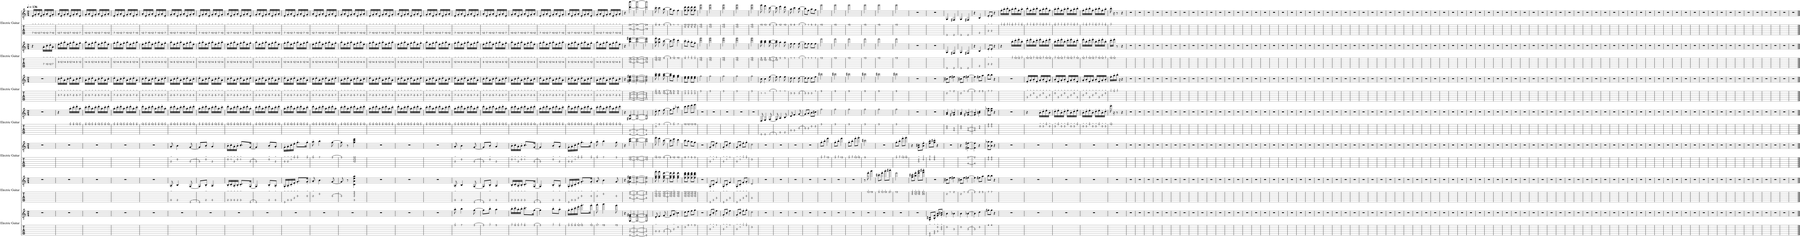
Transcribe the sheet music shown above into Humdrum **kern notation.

**kern	**kern	**kern	**kern	**kern	**kern	**kern	**kern	**kern	**kern	**kern	**kern	**kern	**kern
*part7	*part7	*part6	*part6	*part5	*part5	*part4	*part4	*part3	*part3	*part2	*part2	*part1	*part1
*staff14	*staff13	*staff12	*staff11	*staff10	*staff9	*staff8	*staff7	*staff6	*staff5	*staff4	*staff3	*staff2	*staff1
*I"Electric Guitar	*	*I"Electric Guitar	*	*I"Electric Guitar	*	*I"Electric Guitar	*	*I"Electric Guitar	*	*I"Electric Guitar	*	*I"Electric Guitar	*
*I'El. Guit.	*	*I'El. Guit.	*	*I'El. Guit.	*	*I'El. Guit.	*	*I'El. Guit.	*	*I'El. Guit.	*	*I'El. Guit.	*
*stria6	*	*stria6	*	*stria6	*	*stria6	*	*stria6	*	*stria6	*	*stria6	*
*	*clefGv2	*	*clefGv2	*	*clefGv2	*	*clefGv2	*	*clefGv2	*	*clefGv2	*	*clefGv2
*k[]	*k[]	*k[]	*k[]	*k[]	*k[]	*k[]	*k[]	*k[]	*k[]	*k[]	*k[]	*k[]	*k[]
*M2/4	*M2/4	*M2/4	*M2/4	*M2/4	*M2/4	*M2/4	*M2/4	*M2/4	*M2/4	*M2/4	*M2/4	*M2/4	*M2/4
*MM136	*MM136	*MM136	*MM136	*MM136	*MM136	*MM136	*MM136	*MM136	*MM136	*MM136	*MM136	*MM136	*MM136
=1	=1	=1	=1	=1	=1	=1	=1	=1	=1	=1	=1	=1	=1
2r	2r	2r	2r	2r	2r	2r	2r	2r	2r	4r	4r	16E'LL	16E'/LL
.	.	.	.	.	.	.	.	.	.	.	.	16G'J	16G'/
.	.	.	.	.	.	.	.	.	.	.	.	16A'L	16A'/
.	.	.	.	.	.	.	.	.	.	.	.	16E'JJ	16E'/JJ
.	.	.	.	.	.	.	.	.	.	16A'LL	16A'\LL	16G'LL	16G'/LL
.	.	.	.	.	.	.	.	.	.	16c'J	16c'\	16A'J	16A'/
.	.	.	.	.	.	.	.	.	.	16d'L	16d'\	16E'L	16E'/
.	.	.	.	.	.	.	.	.	.	16A'JJ	16A'\JJ	16G'JJ	16G'/JJ
=2	=2	=2	=2	=2	=2	=2	=2	=2	=2	=2	=2	=2	=2
2r	2r	2r	2r	2r	2r	4r	4r	16c'LL	16c'\LL	16e'LL	16e'\LL	16A'LL	16A'/LL
.	.	.	.	.	.	.	.	16d'J	16d'\	16g'J	16g'\	16E'J	16E'/
.	.	.	.	.	.	.	.	16A'L	16A'\	16a'L	16a'\	16G'L	16G'/
.	.	.	.	.	.	.	.	16c'JJ	16c'\JJ	16e'JJ	16e'\JJ	16A'JJ	16A'/JJ
.	.	.	.	.	.	16a'LL	16a'\LL	16d'LL	16d'\LL	16g'LL	16g'\LL	16E'LL	16E'/LL
.	.	.	.	.	.	16cc'J	16cc'\	16A'J	16A'\	16a'J	16a'\	16G'J	16G'/
.	.	.	.	.	.	16dd'L	16dd'\	16c'L	16c'\	16e'L	16e'\	16A'L	16A'/
.	.	.	.	.	.	16a'JJ	16a'\JJ	16d'JJ	16d'\JJ	16g'JJ	16g'\JJ	16E'JJ	16E'/JJ
=3	=3	=3	=3	=3	=3	=3	=3	=3	=3	=3	=3	=3	=3
2r	2r	2r	2r	2r	2r	16cc'LL	16cc'\LL	16A'LL	16A'\LL	16a'LL	16a'\LL	16G'LL	16G'/LL
.	.	.	.	.	.	16dd'J	16dd'\	16c'J	16c'\	16e'J	16e'\	16A'J	16A'/
.	.	.	.	.	.	16a'L	16a'\	16d'L	16d'\	16g'L	16g'\	16E'L	16E'/
.	.	.	.	.	.	16cc'JJ	16cc'\JJ	16A'JJ	16A'\JJ	16a'JJ	16a'\JJ	16G'JJ	16G'/JJ
.	.	.	.	.	.	16dd'LL	16dd'\LL	16c'LL	16c'\LL	16e'LL	16e'\LL	16A'LL	16A'/LL
.	.	.	.	.	.	16a'J	16a'\	16d'J	16d'\	16g'J	16g'\	16E'J	16E'/
.	.	.	.	.	.	16cc'L	16cc'\	16A'L	16A'\	16a'L	16a'\	16G'L	16G'/
.	.	.	.	.	.	16dd'JJ	16dd'\JJ	16c'JJ	16c'\JJ	16e'JJ	16e'\JJ	16A'JJ	16A'/JJ
=4	=4	=4	=4	=4	=4	=4	=4	=4	=4	=4	=4	=4	=4
2r	2r	2r	2r	2r	2r	16a'LL	16a'\LL	16d'LL	16d'\LL	16g'LL	16g'\LL	16E'LL	16E'/LL
.	.	.	.	.	.	16cc'J	16cc'\	16A'J	16A'\	16a'J	16a'\	16G'J	16G'/
.	.	.	.	.	.	16dd'L	16dd'\	16c'L	16c'\	16e'L	16e'\	16A'L	16A'/
.	.	.	.	.	.	16a'JJ	16a'\JJ	16d'JJ	16d'\JJ	16g'JJ	16g'\JJ	16E'JJ	16E'/JJ
.	.	.	.	.	.	16cc'LL	16cc'\LL	16A'LL	16A'\LL	16a'LL	16a'\LL	16G'LL	16G'/LL
.	.	.	.	.	.	16dd'J	16dd'\	16c'J	16c'\	16e'J	16e'\	16A'J	16A'/
.	.	.	.	.	.	16a'L	16a'\	16d'L	16d'\	16g'L	16g'\	16E'L	16E'/
.	.	.	.	.	.	16cc'JJ	16cc'\JJ	16A'JJ	16A'\JJ	16a'JJ	16a'\JJ	16G'JJ	16G'/JJ
=5	=5	=5	=5	=5	=5	=5	=5	=5	=5	=5	=5	=5	=5
2r	2r	2r	2r	2r	2r	16dd'LL	16dd'\LL	16c'LL	16c'\LL	16e'LL	16e'\LL	16A'LL	16A'/LL
.	.	.	.	.	.	16a'J	16a'\	16d'J	16d'\	16g'J	16g'\	16E'J	16E'/
.	.	.	.	.	.	16cc'L	16cc'\	16A'L	16A'\	16a'L	16a'\	16G'L	16G'/
.	.	.	.	.	.	16dd'JJ	16dd'\JJ	16c'JJ	16c'\JJ	16e'JJ	16e'\JJ	16A'JJ	16A'/JJ
.	.	.	.	.	.	16a'LL	16a'\LL	16d'LL	16d'\LL	16g'LL	16g'\LL	16E'LL	16E'/LL
.	.	.	.	.	.	16cc'J	16cc'\	16A'J	16A'\	16a'J	16a'\	16G'J	16G'/
.	.	.	.	.	.	16dd'L	16dd'\	16c'L	16c'\	16e'L	16e'\	16A'L	16A'/
.	.	.	.	.	.	16a'JJ	16a'\JJ	16d'JJ	16d'\JJ	16g'JJ	16g'\JJ	16E'JJ	16E'/JJ
=6	=6	=6	=6	=6	=6	=6	=6	=6	=6	=6	=6	=6	=6
2r	2r	8AA'	8AA'/	8A'	8A'/	16cc'LL	16cc'\LL	16A'LL	16A'\LL	16a'LL	16a'\LL	16G'LL	16G'/LL
.	.	.	.	.	.	16dd'J	16dd'\	16c'J	16c'\	16e'J	16e'\	16A'J	16A'/
.	.	4BB	4BB/	4B	4B\	16a'L	16a'\	16d'L	16d'\	16g'L	16g'\	16E'L	16E'/
.	.	.	.	.	.	16cc'JJ	16cc'\JJ	16A'JJ	16A'\JJ	16a'JJ	16a'\JJ	16G'JJ	16G'/JJ
.	.	.	.	.	.	16dd'LL	16dd'\LL	16c'LL	16c'\LL	16e'LL	16e'\LL	16A'LL	16A'/LL
.	.	.	.	.	.	16a'J	16a'\	16d'J	16d'\	16g'J	16g'\	16E'J	16E'/
.	.	[8GG	[8GG/	[8G	[8G/	16cc'L	16cc'\	16A'L	16A'\	16a'L	16a'\	16G'L	16G'/
.	.	.	.	.	.	16dd'JJ	16dd'\JJ	16c'JJ	16c'\JJ	16e'JJ	16e'\JJ	16A'JJ	16A'/JJ
=7	=7	=7	=7	=7	=7	=7	=7	=7	=7	=7	=7	=7	=7
2r	2r	8GGL]	8GG/L]	8GL]	8G/L]	16a'LL	16a'\LL	16d'LL	16d'\LL	16g'LL	16g'\LL	16E'LL	16E'/LL
.	.	.	.	.	.	16cc'J	16cc'\	16A'J	16A'\	16a'J	16a'\	16G'J	16G'/
.	.	8BB'J	8BB'/J	8B'J	8B'/J	16dd'L	16dd'\	16c'L	16c'\	16e'L	16e'\	16A'L	16A'/
.	.	.	.	.	.	16a'JJ	16a'\JJ	16d'JJ	16d'\JJ	16g'JJ	16g'\JJ	16E'JJ	16E'/JJ
.	.	4AA	4AA/	4A	4A/	16cc'LL	16cc'\LL	16A'LL	16A'\LL	16a'LL	16a'\LL	16G'LL	16G'/LL
.	.	.	.	.	.	16dd'J	16dd'\	16c'J	16c'\	16e'J	16e'\	16A'J	16A'/
.	.	.	.	.	.	16a'L	16a'\	16d'L	16d'\	16g'L	16g'\	16E'L	16E'/
.	.	.	.	.	.	16cc'JJ	16cc'\JJ	16A'JJ	16A'\JJ	16a'JJ	16a'\JJ	16G'JJ	16G'/JJ
=8	=8	=8	=8	=8	=8	=8	=8	=8	=8	=8	=8	=8	=8
2r	2r	16BB'LL	16BB'/LL	16B'LL	16B'\LL	16dd'LL	16dd'\LL	16c'LL	16c'\LL	16e'LL	16e'\LL	16A'LL	16A'/LL
.	.	16C'J	16C'/	16c'J	16c'\	16a'J	16a'\	16d'J	16d'\	16g'J	16g'\	16E'J	16E'/
.	.	16AA'L	16AA'/	16A'L	16A'\	16cc'L	16cc'\	16A'L	16A'\	16a'L	16a'\	16G'L	16G'/
.	.	16BB'JJ	16BB'/JJ	16B'JJ	16B'\JJ	16dd'JJ	16dd'\JJ	16c'JJ	16c'\JJ	16e'JJ	16e'\JJ	16A'JJ	16A'/JJ
.	.	8.C'L	8.C'/L	8.c'L	8.c'/L	16a'LL	16a'\LL	16d'LL	16d'\LL	16g'LL	16g'\LL	16E'LL	16E'/LL
.	.	.	.	.	.	16cc'J	16cc'\	16A'J	16A'\	16a'J	16a'\	16G'J	16G'/
.	.	.	.	.	.	16dd'L	16dd'\	16c'L	16c'\	16e'L	16e'\	16A'L	16A'/
.	.	[16GGJk	[16GG/Jk	[16GJk	[16G/Jk	16a'JJ	16a'\JJ	16d'JJ	16d'\JJ	16g'JJ	16g'\JJ	16E'JJ	16E'/JJ
=9	=9	=9	=9	=9	=9	=9	=9	=9	=9	=9	=9	=9	=9
2r	2r	4GG]	4GG/]	4G]	4G/]	16cc'LL	16cc'\LL	16A'LL	16A'\LL	16a'LL	16a'\LL	16G'LL	16G'/LL
.	.	.	.	.	.	16dd'J	16dd'\	16c'J	16c'\	16e'J	16e'\	16A'J	16A'/
.	.	.	.	.	.	16a'L	16a'\	16d'L	16d'\	16g'L	16g'\	16E'L	16E'/
.	.	.	.	.	.	16cc'JJ	16cc'\JJ	16A'JJ	16A'\JJ	16a'JJ	16a'\JJ	16G'JJ	16G'/JJ
.	.	8BB'L	8BB'/L	8B'L	8B'/L	16dd'LL	16dd'\LL	16c'LL	16c'\LL	16e'LL	16e'\LL	16A'LL	16A'/LL
.	.	.	.	.	.	16a'J	16a'\	16d'J	16d'\	16g'J	16g'\	16E'J	16E'/
.	.	8AA'J	8AA'/J	8A'J	8A'/J	16cc'L	16cc'\	16A'L	16A'\	16a'L	16a'\	16G'L	16G'/
.	.	.	.	.	.	16dd'JJ	16dd'\JJ	16c'JJ	16c'\JJ	16e'JJ	16e'\JJ	16A'JJ	16A'/JJ
=10	=10	=10	=10	=10	=10	=10	=10	=10	=10	=10	=10	=10	=10
2r	2r	16GG'LL	16GG'/LL	16G'LL	16G'\LL	16a'LL	16a'\LL	16d'LL	16d'\LL	16g'LL	16g'\LL	16E'LL	16E'/LL
.	.	16AA'J	16AA'/	16A'J	16A'\	16cc'J	16cc'\	16A'J	16A'\	16a'J	16a'\	16G'J	16G'/
.	.	16C'L	16C'/	16c'L	16c'\	16dd'L	16dd'\	16c'L	16c'\	16e'L	16e'\	16A'L	16A'/
.	.	16E'JJ	16E'/JJ	16e'JJ	16e'\JJ	16a'JJ	16a'\JJ	16d'JJ	16d'\JJ	16g'JJ	16g'\JJ	16E'JJ	16E'/JJ
.	.	8.G'L	8.G'/L	8.g'L	8.g'\L	16cc'LL	16cc'\LL	16A'LL	16A'\LL	16a'LL	16a'\LL	16G'LL	16G'/LL
.	.	.	.	.	.	16dd'J	16dd'\	16c'J	16c'\	16e'J	16e'\	16A'J	16A'/
.	.	.	.	.	.	16a'L	16a'\	16d'L	16d'\	16g'L	16g'\	16E'L	16E'/
.	.	16G'Jk	16G'/Jk	16g'Jk	16g'\Jk	16cc'JJ	16cc'\JJ	16A'JJ	16A'\JJ	16a'JJ	16a'\JJ	16G'JJ	16G'/JJ
=11	=11	=11	=11	=11	=11	=11	=11	=11	=11	=11	=11	=11	=11
2r	2r	8A'	8A'/	8a'	8a'\	16dd'LL	16dd'\LL	16c'LL	16c'\LL	16e'LL	16e'\LL	16A'LL	16A'/LL
.	.	.	.	.	.	16a'J	16a'\	16d'J	16d'\	16g'J	16g'\	16E'J	16E'/
.	.	4B	4B\	4b	4b\	16cc'L	16cc'\	16A'L	16A'\	16a'L	16a'\	16G'L	16G'/
.	.	.	.	.	.	16dd'JJ	16dd'\JJ	16c'JJ	16c'\JJ	16e'JJ	16e'\JJ	16A'JJ	16A'/JJ
.	.	.	.	.	.	16a'LL	16a'\LL	16d'LL	16d'\LL	16g'LL	16g'\LL	16E'LL	16E'/LL
.	.	.	.	.	.	16cc'J	16cc'\	16A'J	16A'\	16a'J	16a'\	16G'J	16G'/
.	.	[8G	[8G/	[8g	[8g\	16dd'L	16dd'\	16c'L	16c'\	16e'L	16e'\	16A'L	16A'/
.	.	.	.	.	.	16a'JJ	16a'\JJ	16d'JJ	16d'\JJ	16g'JJ	16g'\JJ	16E'JJ	16E'/JJ
=12	=12	=12	=12	=12	=12	=12	=12	=12	=12	=12	=12	=12	=12
2r	2r	8G]	8G/]	8g]	8g\]	16cc'LL	16cc'\LL	16A'LL	16A'\LL	16a'LL	16a'\LL	16G'LL	16G'/LL
.	.	.	.	.	.	16dd'J	16dd'\	16c'J	16c'\	16e'J	16e'\	16A'J	16A'/
.	.	8r	8r	8r	8r	16a'L	16a'\	16d'L	16d'\	16g'L	16g'\	16E'L	16E'/
.	.	.	.	.	.	16cc'JJ	16cc'\JJ	16A'JJ	16A'\JJ	16a'JJ	16a'\JJ	16G'JJ	16G'/JJ
.	.	4C 4A 4e 4a	4C\ 4A\ 4e\ 4a\	4g 4cc 4ee	4g\ 4cc\ 4ee\	16dd'LL	16dd'\LL	16c'LL	16c'\LL	16e'LL	16e'\LL	16A'LL	16A'/LL
.	.	.	.	.	.	16a'J	16a'\	16d'J	16d'\	16g'J	16g'\	16E'J	16E'/
.	.	.	.	.	.	16cc'L	16cc'\	16A'L	16A'\	16a'L	16a'\	16G'L	16G'/
.	.	.	.	.	.	16dd'JJ	16dd'\JJ	16c'JJ	16c'\JJ	16e'JJ	16e'\JJ	16A'JJ	16A'/JJ
=13	=13	=13	=13	=13	=13	=13	=13	=13	=13	=13	=13	=13	=13
2r	2r	2r	2r	2r	2r	16a'LL	16a'\LL	16d'LL	16d'\LL	16g'LL	16g'\LL	16E'LL	16E'/LL
.	.	.	.	.	.	16cc'J	16cc'\	16A'J	16A'\	16a'J	16a'\	16G'J	16G'/
.	.	.	.	.	.	16dd'L	16dd'\	16c'L	16c'\	16e'L	16e'\	16A'L	16A'/
.	.	.	.	.	.	16a'JJ	16a'\JJ	16d'JJ	16d'\JJ	16g'JJ	16g'\JJ	16E'JJ	16E'/JJ
.	.	.	.	.	.	16cc'LL	16cc'\LL	16A'LL	16A'\LL	16a'LL	16a'\LL	16G'LL	16G'/LL
.	.	.	.	.	.	16dd'J	16dd'\	16c'J	16c'\	16e'J	16e'\	16A'J	16A'/
.	.	.	.	.	.	16a'L	16a'\	16d'L	16d'\	16g'L	16g'\	16E'L	16E'/
.	.	.	.	.	.	16cc'JJ	16cc'\JJ	16A'JJ	16A'\JJ	16a'JJ	16a'\JJ	16G'JJ	16G'/JJ
=14	=14	=14	=14	=14	=14	=14	=14	=14	=14	=14	=14	=14	=14
2r	2r	2r	2r	2r	2r	16dd'LL	16dd'\LL	16c'LL	16c'\LL	16e'LL	16e'\LL	16A'LL	16A'/LL
.	.	.	.	.	.	16a'J	16a'\	16d'J	16d'\	16g'J	16g'\	16E'J	16E'/
.	.	.	.	.	.	16cc'L	16cc'\	16A'L	16A'\	16a'L	16a'\	16G'L	16G'/
.	.	.	.	.	.	16dd'JJ	16dd'\JJ	16c'JJ	16c'\JJ	16e'JJ	16e'\JJ	16A'JJ	16A'/JJ
.	.	.	.	.	.	16a'LL	16a'\LL	16d'LL	16d'\LL	16g'LL	16g'\LL	16E'LL	16E'/LL
.	.	.	.	.	.	16cc'J	16cc'\	16A'J	16A'\	16a'J	16a'\	16G'J	16G'/
.	.	.	.	.	.	16dd'L	16dd'\	16c'L	16c'\	16e'L	16e'\	16A'L	16A'/
.	.	.	.	.	.	16a'JJ	16a'\JJ	16d'JJ	16d'\JJ	16g'JJ	16g'\JJ	16E'JJ	16E'/JJ
=15	=15	=15	=15	=15	=15	=15	=15	=15	=15	=15	=15	=15	=15
2r	2r	2r	2r	2r	2r	16cc'LL	16cc'\LL	16A'LL	16A'\LL	16a'LL	16a'\LL	16G'LL	16G'/LL
.	.	.	.	.	.	16dd'J	16dd'\	16c'J	16c'\	16e'J	16e'\	16A'J	16A'/
.	.	.	.	.	.	16a'L	16a'\	16d'L	16d'\	16g'L	16g'\	16E'L	16E'/
.	.	.	.	.	.	16cc'JJ	16cc'\JJ	16A'JJ	16A'\JJ	16a'JJ	16a'\JJ	16G'JJ	16G'/JJ
.	.	.	.	.	.	16dd'LL	16dd'\LL	16c'LL	16c'\LL	16e'LL	16e'\LL	16A'LL	16A'/LL
.	.	.	.	.	.	16a'J	16a'\	16d'J	16d'\	16g'J	16g'\	16E'J	16E'/
.	.	.	.	.	.	16cc'L	16cc'\	16A'L	16A'\	16a'L	16a'\	16G'L	16G'/
.	.	.	.	.	.	16dd'JJ	16dd'\JJ	16c'JJ	16c'\JJ	16e'JJ	16e'\JJ	16A'JJ	16A'/JJ
=16	=16	=16	=16	=16	=16	=16	=16	=16	=16	=16	=16	=16	=16
8a'	8a'\	8AA'	8AA'/	8A'	8A'/	16a'LL	16a'\LL	16d'LL	16d'\LL	16g'LL	16g'\LL	16E'LL	16E'/LL
.	.	.	.	.	.	16cc'J	16cc'\	16A'J	16A'\	16a'J	16a'\	16G'J	16G'/
4b	4b\	4BB	4BB/	4B	4B\	16dd'L	16dd'\	16c'L	16c'\	16e'L	16e'\	16A'L	16A'/
.	.	.	.	.	.	16a'JJ	16a'\JJ	16d'JJ	16d'\JJ	16g'JJ	16g'\JJ	16E'JJ	16E'/JJ
.	.	.	.	.	.	16cc'LL	16cc'\LL	16A'LL	16A'\LL	16a'LL	16a'\LL	16G'LL	16G'/LL
.	.	.	.	.	.	16dd'J	16dd'\	16c'J	16c'\	16e'J	16e'\	16A'J	16A'/
[8g	[8g\	[8GG	[8GG/	[8G	[8G/	16a'L	16a'\	16d'L	16d'\	16g'L	16g'\	16E'L	16E'/
.	.	.	.	.	.	16cc'JJ	16cc'\JJ	16A'JJ	16A'\JJ	16a'JJ	16a'\JJ	16G'JJ	16G'/JJ
=17	=17	=17	=17	=17	=17	=17	=17	=17	=17	=17	=17	=17	=17
8gL]	8g\L]	8GGL]	8GG/L]	8GL]	8G/L]	16dd'LL	16dd'\LL	16c'LL	16c'\LL	16e'LL	16e'\LL	16A'LL	16A'/LL
.	.	.	.	.	.	16a'J	16a'\	16d'J	16d'\	16g'J	16g'\	16E'J	16E'/
8b'J	8b'\J	8BB'J	8BB'/J	8B'J	8B'/J	16cc'L	16cc'\	16A'L	16A'\	16a'L	16a'\	16G'L	16G'/
.	.	.	.	.	.	16dd'JJ	16dd'\JJ	16c'JJ	16c'\JJ	16e'JJ	16e'\JJ	16A'JJ	16A'/JJ
4a	4a\	4AA	4AA/	4A	4A/	16a'LL	16a'\LL	16d'LL	16d'\LL	16g'LL	16g'\LL	16E'LL	16E'/LL
.	.	.	.	.	.	16cc'J	16cc'\	16A'J	16A'\	16a'J	16a'\	16G'J	16G'/
.	.	.	.	.	.	16dd'L	16dd'\	16c'L	16c'\	16e'L	16e'\	16A'L	16A'/
.	.	.	.	.	.	16a'JJ	16a'\JJ	16d'JJ	16d'\JJ	16g'JJ	16g'\JJ	16E'JJ	16E'/JJ
=18	=18	=18	=18	=18	=18	=18	=18	=18	=18	=18	=18	=18	=18
16b'LL	16b'\LL	16BB'LL	16BB'/LL	16B'LL	16B'\LL	16cc'LL	16cc'\LL	16A'LL	16A'\LL	16a'LL	16a'\LL	16G'LL	16G'/LL
16cc'J	16cc'\	16C'J	16C'/	16c'J	16c'\	16dd'J	16dd'\	16c'J	16c'\	16e'J	16e'\	16A'J	16A'/
16a'L	16a'\	16AA'L	16AA'/	16A'L	16A'\	16a'L	16a'\	16d'L	16d'\	16g'L	16g'\	16E'L	16E'/
16b'JJ	16b'\JJ	16BB'JJ	16BB'/JJ	16B'JJ	16B'\JJ	16cc'JJ	16cc'\JJ	16A'JJ	16A'\JJ	16a'JJ	16a'\JJ	16G'JJ	16G'/JJ
8.cc'L	8.cc'\L	8.C'L	8.C'/L	8.c'L	8.c'/L	16dd'LL	16dd'\LL	16c'LL	16c'\LL	16e'LL	16e'\LL	16A'LL	16A'/LL
.	.	.	.	.	.	16a'J	16a'\	16d'J	16d'\	16g'J	16g'\	16E'J	16E'/
.	.	.	.	.	.	16cc'L	16cc'\	16A'L	16A'\	16a'L	16a'\	16G'L	16G'/
[16gJk	[16g\Jk	[16GGJk	[16GG/Jk	[16GJk	[16G/Jk	16dd'JJ	16dd'\JJ	16c'JJ	16c'\JJ	16e'JJ	16e'\JJ	16A'JJ	16A'/JJ
=19	=19	=19	=19	=19	=19	=19	=19	=19	=19	=19	=19	=19	=19
4g]	4g\]	4GG]	4GG/]	4G]	4G/]	16a'LL	16a'\LL	16d'LL	16d'\LL	16g'LL	16g'\LL	16E'LL	16E'/LL
.	.	.	.	.	.	16cc'J	16cc'\	16A'J	16A'\	16a'J	16a'\	16G'J	16G'/
.	.	.	.	.	.	16dd'L	16dd'\	16c'L	16c'\	16e'L	16e'\	16A'L	16A'/
.	.	.	.	.	.	16a'JJ	16a'\JJ	16d'JJ	16d'\JJ	16g'JJ	16g'\JJ	16E'JJ	16E'/JJ
8b'L	8b'\L	8BB'L	8BB'/L	8B'L	8B'/L	16cc'LL	16cc'\LL	16A'LL	16A'\LL	16a'LL	16a'\LL	16G'LL	16G'/LL
.	.	.	.	.	.	16dd'J	16dd'\	16c'J	16c'\	16e'J	16e'\	16A'J	16A'/
8a'J	8a'\J	8AA'J	8AA'/J	8A'J	8A'/J	16a'L	16a'\	16d'L	16d'\	16g'L	16g'\	16E'L	16E'/
.	.	.	.	.	.	16cc'JJ	16cc'\JJ	16A'JJ	16A'\JJ	16a'JJ	16a'\JJ	16G'JJ	16G'/JJ
=20	=20	=20	=20	=20	=20	=20	=20	=20	=20	=20	=20	=20	=20
16g'LL	16g'\LL	16GG'LL	16GG'/LL	16G'LL	16G'\LL	16dd'LL	16dd'\LL	16c'LL	16c'\LL	16e'LL	16e'\LL	16A'LL	16A'/LL
16a'J	16a'\	16AA'J	16AA'/	16A'J	16A'\	16a'J	16a'\	16d'J	16d'\	16g'J	16g'\	16E'J	16E'/
16cc'L	16cc'\	16C'L	16C'/	16c'L	16c'\	16cc'L	16cc'\	16A'L	16A'\	16a'L	16a'\	16G'L	16G'/
16ee'JJ	16ee'\JJ	16E'JJ	16E'/JJ	16e'JJ	16e'\JJ	16dd'JJ	16dd'\JJ	16c'JJ	16c'\JJ	16e'JJ	16e'\JJ	16A'JJ	16A'/JJ
8.gg'L	8.gg'\L	8.G'L	8.G'/L	8.g'L	8.g'\L	16a'LL	16a'\LL	16d'LL	16d'\LL	16g'LL	16g'\LL	16E'LL	16E'/LL
.	.	.	.	.	.	16cc'J	16cc'\	16A'J	16A'\	16a'J	16a'\	16G'J	16G'/
.	.	.	.	.	.	16dd'L	16dd'\	16c'L	16c'\	16e'L	16e'\	16A'L	16A'/
16gg'Jk	16gg'\Jk	16G'Jk	16G'/Jk	16g'Jk	16g'\Jk	16a'JJ	16a'\JJ	16d'JJ	16d'\JJ	16g'JJ	16g'\JJ	16E'JJ	16E'/JJ
=21	=21	=21	=21	=21	=21	=21	=21	=21	=21	=21	=21	=21	=21
8aa'	8aa'\	8A'	8A'/	8a'	8a'\	16cc'LL	16cc'\LL	16A'LL	16A'\LL	16a'LL	16a'\LL	16G'LL	16G'/LL
.	.	.	.	.	.	16dd'J	16dd'\	16c'J	16c'\	16e'J	16e'\	16A'J	16A'/
4bb	4bb\	4B	4B\	4b	4b\	16a'L	16a'\	16d'L	16d'\	16g'L	16g'\	16E'L	16E'/
.	.	.	.	.	.	16cc'JJ	16cc'\JJ	16A'JJ	16A'\JJ	16a'JJ	16a'\JJ	16G'JJ	16G'/JJ
.	.	.	.	.	.	16dd'LL	16dd'\LL	16c'LL	16c'\LL	16e'LL	16e'\LL	16A'LL	16A'/LL
.	.	.	.	.	.	16a'J	16a'\	16d'J	16d'\	16g'J	16g'\	16E'J	16E'/
8gg	8gg\	8G	8G/	8g	8g\	16cc'L	16cc'\	16A'L	16A'\	16a'L	16a'\	16G'L	16G'/
.	.	.	.	.	.	16dd'JJ	16dd'\JJ	16c'JJ	16c'\JJ	16e'JJ	16e'\JJ	16A'JJ	16A'/JJ
=22	=22	=22	=22	=22	=22	=22	=22	=22	=22	=22	=22	=22	=22
4r	4r	4r	4r	4r	4r	4r	4r	4r	4r	4r	4r	4r	4r
[4EE [4E [4G#	[4EE/ [4E/ [4G#X/	[4G# [4e [4g#	[4G#X\ [4e\ [4g#X\	[4b [4ee	[4b\ [4ee\	[4GG# [4E	[4GG#X/ [4E/	[4G# [4B [4e [4g#	[4G#X\ [4B\ [4e\ [4g#X\	[4b [4ee [4gg#	[4b\ [4ee\ [4gg#X\	[4dd [4eee	[4dd\ [4eee\
=23	=23	=23	=23	=23	=23	=23	=23	=23	=23	=23	=23	=23	=23
2EE_ 2E_ 2G#X_	2EE/_ 2E/_ 2G#/_	2G#X_ 2e_ 2g#X_	2G#\_ 2e\_ 2g#\_	2b_ 2ee_	2b\_ 2ee\_	2GG#X_ 2E_	2GG#/_ 2E/_	2G#X_ 2B_ 2e_ 2g#X_	2G#\_ 2B\_ 2e\_ 2g#\_	2b_ 2ee_ 2gg#X_	2b\_ 2ee\_ 2gg#\_	2dd_ 2eee_	2dd\_ 2eee\_
=24	=24	=24	=24	=24	=24	=24	=24	=24	=24	=24	=24	=24	=24
2EE] 2E] 2G#X]	2EE/] 2E/] 2G#/]	2G#X] 2e] 2g#X]	2G#\] 2e\] 2g#\]	2b] 2ee]	2b\] 2ee\]	2GG#X] 2E]	2GG#/] 2E/]	2G#X] 2B] 2e] 2g#X]	2G#\] 2B\] 2e\] 2g#\]	2b] 2ee] 2gg#X]	2b\] 2ee\] 2gg#\]	2dd] 2eee]	2dd\] 2eee\]
=25	=25	=25	=25	=25	=25	=25	=25	=25	=25	=25	=25	=25	=25
8D'	8D'/	8f' 8a' 8aa'	8f\' 8a\' 8aa\'	8gg'	8gg'\	8d'	8d'\	8a' 8cc'	8a\' 8cc\'	8a' 8gg'	8a\' 8gg\'	8cc'	8cc'\
4E	4E/	4f 4a 4aa	4f\ 4a\ 4aa\	4ff	4ff\	4e	4e\	4a 4cc	4a\ 4cc\	4a 4ff	4a\ 4ff\	4cc	4cc\
[8F	[8F/	[8f [8a [8ff	[8f\ [8a\ [8ff\	[8cc	[8cc\	[8f	[8f\	[8a [8cc	[8a\ [8cc\	[8cc	[8cc\	[8a	[8a\
=26	=26	=26	=26	=26	=26	=26	=26	=26	=26	=26	=26	=26	=26
8FL]	8F/L]	8f]\ 8a]\ 8ff]\L	8f\] 8a\] 8ff\]L	8ccL]	8cc\L]	8fL]	8f\L]	8a]\ 8cc]\L	8a\] 8cc\]L	8ccL]	8cc\L]	8aL]	8a\L]
8A'J	8A'/J	8f'\ 8a'\ 8ff'\J	8f\' 8a\' 8ff\'J	8eeJ	8ee\J	8a'J	8a'\J	8f\ 8a\J	8f\ 8a\J	8ee'J	8ee'\J	8fJ	8f\J
4c-	4c-X\	4f 4a 4ff	4f\ 4a\ 4ff\	4dd	4dd\	4cc-	4cc-X\	4f 4a	4f\ 4a\	4dd	4dd\	4f	4f\
=27	=27	=27	=27	=27	=27	=27	=27	=27	=27	=27	=27	=27	=27
8dL	8d\L	8f\ 8dd\ 8ff\L	8f\ 8dd\ 8ff\L	8ccL	8cc\L	8ddL	8dd\L	8d\ 8f\L	8d\ 8f\L	8cc'L	8cc'\L	8f\ 8dd\L	8f\ 8dd\L
8eJ	8e\J	8f\ 8dd\ 8ff\J	8f\ 8dd\ 8ff\J	8bJ	8b\J	8eeJ	8ee\J	8d\ 8f\J	8d\ 8f\J	8b'J	8b'\J	8f\ 8dd\J	8f\ 8dd\J
8fL	8f\L	8f\ 8dd\ 8ff\L	8f\ 8dd\ 8ff\L	8aL	8a\L	8ffL	8ff\L	8d\ 8f\L	8d\ 8f\L	8a'L	8a'\L	8f\ 8dd\L	8f\ 8dd\L
8gJ	8g\J	8f\ 8dd\ 8ff\J	8f\ 8dd\ 8ff\J	8gJ	8g\J	8ggJ	8gg\J	8d\ 8f\J	8d\ 8f\J	8g'J	8g'\J	8f\ 8dd\J	8f\ 8dd\J
=28	=28	=28	=28	=28	=28	=28	=28	=28	=28	=28	=28	=28	=28
2r	2r	2r	2r	2r	2r	2r	2r	2g	2g\	2dd 2gg	2dd\ 2gg\	2cc 2gg	2cc\ 2gg\
=29	=29	=29	=29	=29	=29	=29	=29	=29	=29	=29	=29	=29	=29
8G'L	8G'/L	8GG'L	8GG'/L	8G'L	8G'/L	2r	2r	2g	2g\	2dd 2gg	2dd\ 2gg\	2cc 2gg	2cc\ 2gg\
8c'J	8c'/J	8C'J	8C'/J	8c'J	8c'/J	.	.	.	.	.	.	.	.
4f	4f\	4F	4F/	4f	4f\	.	.	.	.	.	.	.	.
=30	=30	=30	=30	=30	=30	=30	=30	=30	=30	=30	=30	=30	=30
8G'L	8G'/L	8GG'L	8GG'/L	8G'L	8G'/L	2r	2r	2g	2g\	2dd 2gg	2dd\ 2gg\	2cc 2gg	2cc\ 2gg\
8c'J	8c'/J	8C'J	8C'/J	8c'J	8c'/J	.	.	.	.	.	.	.	.
4f	4f\	4F	4F/	4f	4f\	.	.	.	.	.	.	.	.
=31	=31	=31	=31	=31	=31	=31	=31	=31	=31	=31	=31	=31	=31
8G'L	8G'/L	8GG'L	8GG'/L	8G'L	8G'/L	2r	2r	2g	2g\	2dd 2gg	2dd\ 2gg\	2cc 2gg	2cc\ 2gg\
8c'J	8c'/J	8C'J	8C'/J	8c'J	8c'/J	.	.	.	.	.	.	.	.
8f'L	8f'\L	8F'L	8F'/L	8f'L	8f'\L	.	.	.	.	.	.	.	.
8g'J	8g'\J	8G'J	8G'/J	8g'J	8g'\J	.	.	.	.	.	.	.	.
=32	=32	=32	=32	=32	=32	=32	=32	=32	=32	=32	=32	=32	=32
2d	2d\	2D	2D/	2d	2d\	2r	2r	2g	2g\	2dd 2gg	2dd\ 2gg\	2cc 2gg	2cc\ 2gg\
=33	=33	=33	=33	=33	=33	=33	=33	=33	=33	=33	=33	=33	=33
2r	2r	2r	2r	2r	2r	8DD	8DD/	8c	8c\	8a 8cc	8a\ 8cc\	8gg	8gg\
.	.	.	.	.	.	4EE	4EE/	4c	4c\	4a 4cc	4a\ 4cc\	4ff	4ff\
.	.	.	.	.	.	[8FF	[8FF/	[8f	[8f\	[8a [8cc	[8a\ [8cc\	[8cc	[8cc\
=34	=34	=34	=34	=34	=34	=34	=34	=34	=34	=34	=34	=34	=34
2r	2r	2r	2r	2r	2r	8FF]	8FF/]	8f]	8f\]	8a] 8cc]	8a\] 8cc\]	8cc]	8cc\]
.	.	.	.	.	.	4AA	4AA/	4f	4f\	4a	4a\	4ee	4ee\
.	.	.	.	.	.	8BB	8BB/	8f	8f\	8a	8a\	8dd	8dd\
=35	=35	=35	=35	=35	=35	=35	=35	=35	=35	=35	=35	=35	=35
2r	2r	2r	2r	2r	2r	8D	8D/	8d	8d\	8f	8f\	8a	8a\
.	.	.	.	.	.	4F	4F/	4d	4d\	4f	4f\	4cc	4cc\
.	.	.	.	.	.	[8G	[8G/	[8d	[8d\	[8f	[8f\	[8b	[8b\
=36	=36	=36	=36	=36	=36	=36	=36	=36	=36	=36	=36	=36	=36
2r	2r	2r	2r	2r	2r	8GL]	8G/L]	8dL]	8d\L]	8fL]	8f\L]	8bL]	8b\L]
.	.	.	.	.	.	8AJ	8A/J	8dJ	8d\J	8fJ	8f\J	8fJ	8f\J
.	.	.	.	.	.	8BL	8B\L	8dL	8d\L	8fL	8f\L	8aL	8a\L
.	.	.	.	.	.	8c#XJ	8c#X\J	8fJ	8f\J	8fJ	8f\J	8gJ	8g\J
=37	=37	=37	=37	=37	=37	=37	=37	=37	=37	=37	=37	=37	=37
2r	2r	2r	2r	8g'L	8g'\L	2g	2g\	2cc#X	2cc#X\	2ff	2ff\	2gg	2gg\
.	.	.	.	8b'J	8b'\J	.	.	.	.	.	.	.	.
.	.	.	.	4ff	4ff\	.	.	.	.	.	.	.	.
=38	=38	=38	=38	=38	=38	=38	=38	=38	=38	=38	=38	=38	=38
2r	2r	2r	2r	8g'L	8g'\L	2g	2g\	2cc#X	2cc#X\	2ff	2ff\	2gg	2gg\
.	.	.	.	8b'J	8b'\J	.	.	.	.	.	.	.	.
.	.	.	.	4ff	4ff\	.	.	.	.	.	.	.	.
=39	=39	=39	=39	=39	=39	=39	=39	=39	=39	=39	=39	=39	=39
2r	2r	2r	2r	8g'L	8g'\L	2g	2g\	2cc#X	2cc#X\	2ff	2ff\	2gg	2gg\
.	.	.	.	8b'J	8b'\J	.	.	.	.	.	.	.	.
.	.	.	.	8ff'L	8ff'\L	.	.	.	.	.	.	.	.
.	.	.	.	8gg'J	8gg'\J	.	.	.	.	.	.	.	.
=40	=40	=40	=40	=40	=40	=40	=40	=40	=40	=40	=40	=40	=40
2r	2r	8r	8r	2cc#X	2cc#X\	2g	2g\	2cc#X	2cc#X\	2ff	2ff\	2gg	2gg\
.	.	8ff'	8ff'\	.	.	.	.	.	.	.	.	.	.
.	.	4bb	4bb\	.	.	.	.	.	.	.	.	.	.
=41	=41	=41	=41	=41	=41	=41	=41	=41	=41	=41	=41	=41	=41
2r	2r	8cc#X'L	8cc#X'\L	2r	2r	2g	2g\	2cc#X	2cc#X\	2ff	2ff\	2gg	2gg\
.	.	8ff'J	8ff'\J	.	.	.	.	.	.	.	.	.	.
.	.	8bb'L	8bb'\L	.	.	.	.	.	.	.	.	.	.
.	.	8ccc#X'J	8ccc#X'\J	.	.	.	.	.	.	.	.	.	.
=42	=42	=42	=42	=42	=42	=42	=42	=42	=42	=42	=42	=42	=42
2r	2r	2ff	2ff\	8g'L	8g'\L	2g	2g\	2cc#X	2cc#X\	2ff	2ff\	2gg	2gg\
.	.	.	.	8b'J	8b'\J	.	.	.	.	.	.	.	.
.	.	.	.	8ff'L	8ff'\L	.	.	.	.	.	.	.	.
.	.	.	.	8gg'J	8gg'\J	.	.	.	.	.	.	.	.
=43	=43	=43	=43	=43	=43	=43	=43	=43	=43	=43	=43	=43	=43
2r	2r	8g'\ 8cc#X'\L	8g\' 8cc#X\'L	4r	4r	2r	2r	2r	2r	2r	2r	2r	2r
.	.	8b'\ 8ff'\J	8b\' 8ff\'J	.	.	.	.	.	.	.	.	.	.
.	.	8ff'\ 8bb'\L	8ff\' 8bb\'L	8G'\ 8c#X'\L	8G\' 8c#X\'L	.	.	.	.	.	.	.	.
.	.	8gg'\ 8ccc#X'\J	8gg\' 8ccc#X\'J	8B'\ 8f'\J	8B\' 8f\'J	.	.	.	.	.	.	.	.
=44	=44	=44	=44	=44	=44	=44	=44	=44	=44	=44	=44	=44	=44
8GG'\ 8C#X'\L	8GG/' 8C#X/'L	2r	2r	8f'\ 8b'\L	8f\' 8b\'L	2r	2r	2r	2r	2r	2r	2r	2r
8BB'\ 8F'\J	8BB/' 8F/'J	.	.	8g'\ 8cc#X'\J	8g\' 8cc#X\'J	.	.	.	.	.	.	.	.
8F'\ 8B'\L	8F/' 8B/'L	.	.	4r	4r	.	.	.	.	.	.	.	.
8G'\ 8c#X'\J	8G/' 8c#X/'J	.	.	.	.	.	.	.	.	.	.	.	.
=45	=45	=45	=45	=45	=45	=45	=45	=45	=45	=45	=45	=45	=45
4B	4B\	8c#XL	8c#X\L	2r	2r	4G 4B#X	4G/ 4B/	8c#XL	8c#X\L	4GG	4GG/	4GG	4GG/
.	.	8fJ	8f\J	.	.	.	.	8fJ	8f\J	.	.	.	.
4B-X	4B-X\	4f#X	4f#X\	.	.	4F#X 4B-X	4F#X/ 4B-X/	4f#X	4f#X\	4FF#X	4FF#X/	4FF#X	4FF#X/
=46	=46	=46	=46	=46	=46	=46	=46	=46	=46	=46	=46	=46	=46
4B	4B\	8c#XL	8c#X\L	4r	4r	4G 4B#X	4G/ 4B/	8c#XL	8c#X\L	4GG	4GG/	4GG	4GG/
.	.	8fJ	8f\J	.	.	.	.	8fJ	8f\J	.	.	.	.
[4B-X	[4B-X\	[4f#X	[4f#X\	[4F#X [4f#X	[4F#X\ [4f#X\	[4F#X [4B-X	[4F#X/ [4B-X/	[4f#X	[4f#X\	4FF#X	4FF#X/	4FF#X	4FF#X/
=47	=47	=47	=47	=47	=47	=47	=47	=47	=47	=47	=47	=47	=47
4B-]	4B-\]	4f#]	4f#\]	4F#] 4f#]	4F#\] 4f#\]	4F#] 4B-]	4F#/] 4B-/]	4f#]	4f#\]	4r	4r	4r	4r
4d	4d\	8f#XL	8f#X\L	4r	4r	4B#X 4d	4Bn\ 4d\	8f#XL	8f#X\L	4BB	4BB/	4BB	4BB/
.	.	8aJ	8a\J	.	.	.	.	8aJ	8a\J	.	.	.	.
=48	=48	=48	=48	=48	=48	=48	=48	=48	=48	=48	=48	=48	=48
8g#XL	8g#X\L	8bL	8b\L	8B#X\ 8a-X\L	8B\ 8a-X\L	8e\ 8a-X\L	8e\ 8a-X\L	8b#XL	8b\L	8E'L	8E'/L	8E'L	8E'/L
8g#J	8g#\J	8bJ	8b\J	8B\ 8a-\J	8B\ 8a-\J	8e\ 8a-\J	8e\ 8a-\J	8bJ	8b\J	8E'J	8E'/J	8E'J	8E'/J
4r	4r	4r	4r	4r	4r	4r	4r	4r	4r	4r	4r	4r	4r
=49	=49	=49	=49	=49	=49	=49	=49	=49	=49	=49	=49	=49	=49
2r	2r	2r	2r	2r	2r	2r	2r	2r	2r	4r	4r	16f'LL	16f'\LL
.	.	.	.	.	.	.	.	.	.	.	.	16a'J	16a'\
.	.	.	.	.	.	.	.	.	.	.	.	16b'L	16b'\
.	.	.	.	.	.	.	.	.	.	.	.	16f'JJ	16f'\JJ
.	.	.	.	.	.	.	.	.	.	16b'LL	16b'\LL	16a'LL	16a'\LL
.	.	.	.	.	.	.	.	.	.	16dd'J	16dd'\	16b'J	16b'\
.	.	.	.	.	.	.	.	.	.	16ee'L	16ee'\	16f'L	16f'\
.	.	.	.	.	.	.	.	.	.	16b'JJ	16b'\JJ	16a'JJ	16a'\JJ
=50	=50	=50	=50	=50	=50	=50	=50	=50	=50	=50	=50	=50	=50
2r	2r	2r	2r	2r	2r	4r	4r	16F'LL	16F'/LL	16dd'LL	16dd'\LL	16b'LL	16b'\LL
.	.	.	.	.	.	.	.	16A'J	16A'/	16ee'J	16ee'\	16f'J	16f'\
.	.	.	.	.	.	.	.	16B'L	16B'/	16b'L	16b'\	16a'L	16a'\
.	.	.	.	.	.	.	.	16F'JJ	16F'/JJ	16dd'JJ	16dd'\JJ	16b'JJ	16b'\JJ
.	.	.	.	.	.	16B'LL	16B'\LL	16A'LL	16A'/LL	16ee'LL	16ee'\LL	16f'LL	16f'\LL
.	.	.	.	.	.	16d'J	16d'\	16B'J	16B'/	16b'J	16b'\	16a'J	16a'\
.	.	.	.	.	.	16e'L	16e'\	16F'L	16F'/	16dd'L	16dd'\	16b'L	16b'\
.	.	.	.	.	.	16B'JJ	16B'\JJ	16A'JJ	16A'/JJ	16ee'JJ	16ee'\JJ	16f'JJ	16f'\JJ
=51	=51	=51	=51	=51	=51	=51	=51	=51	=51	=51	=51	=51	=51
2r	2r	2r	2r	2r	2r	16d'LL	16d'\LL	16B'LL	16B'/LL	16b'LL	16b'\LL	16a'LL	16a'\LL
.	.	.	.	.	.	16e'J	16e'\	16F'J	16F'/	16dd'J	16dd'\	16b'J	16b'\
.	.	.	.	.	.	16B'L	16B'\	16A'L	16A'/	16ee'L	16ee'\	16f'L	16f'\
.	.	.	.	.	.	16d'JJ	16d'\JJ	16B'JJ	16B'/JJ	16b'JJ	16b'\JJ	16a'JJ	16a'\JJ
.	.	.	.	.	.	16e'LL	16e'\LL	16F'LL	16F'/LL	16dd'LL	16dd'\LL	16b'LL	16b'\LL
.	.	.	.	.	.	16B'J	16B'\	16A'J	16A'/	16ee'J	16ee'\	16f'J	16f'\
.	.	.	.	.	.	16d'L	16d'\	16B'L	16B'/	16b'L	16b'\	16a'L	16a'\
.	.	.	.	.	.	16e'JJ	16e'\JJ	16F'JJ	16F'/JJ	16dd'JJ	16dd'\JJ	16b'JJ	16b'\JJ
=52	=52	=52	=52	=52	=52	=52	=52	=52	=52	=52	=52	=52	=52
2r	2r	2r	2r	2r	2r	16B'LL	16B'\LL	16A'LL	16A'/LL	16ee'LL	16ee'\LL	16f'LL	16f'\LL
.	.	.	.	.	.	16d'J	16d'\	16B'J	16B'/	16b'J	16b'\	16a'J	16a'\
.	.	.	.	.	.	16e'L	16e'\	16F'L	16F'/	16dd'L	16dd'\	16b'L	16b'\
.	.	.	.	.	.	16B'JJ	16B'\JJ	16A'JJ	16A'/JJ	16ee'JJ	16ee'\JJ	16f'JJ	16f'\JJ
.	.	.	.	.	.	16d'LL	16d'\LL	16B'LL	16B'/LL	16b'LL	16b'\LL	16a'LL	16a'\LL
.	.	.	.	.	.	16e'J	16e'\	16F'J	16F'/	16dd'J	16dd'\	16b'J	16b'\
.	.	.	.	.	.	16B'L	16B'\	16A'L	16A'/	16ee'L	16ee'\	16f'L	16f'\
.	.	.	.	.	.	16d'JJ	16d'\JJ	16B'JJ	16B'/JJ	16b'JJ	16b'\JJ	16a'JJ	16a'\JJ
=53	=53	=53	=53	=53	=53	=53	=53	=53	=53	=53	=53	=53	=53
2r	2r	2r	2r	2r	2r	16ee'	16ee'\	16f'LL	16f'\LL	16dd'LL	16dd'\LL	16b'	16b'\
.	.	.	.	.	.	16r	16r	16a'	16a'\	16ee'JJ	16ee'\JJ	16r	16r
.	.	.	.	.	.	8r	8r	16b'JJ	16b'\JJ	8r	8r	8r	8r
.	.	.	.	.	.	.	.	16r	16r	.	.	.	.
.	.	.	.	.	.	4r	4r	4r	4r	4r	4r	4r	4r
=54	=54	=54	=54	=54	=54	=54	=54	=54	=54	=54	=54	=54	=54
2r	2r	2r	2r	2r	2r	2r	2r	2r	2r	2r	2r	2r	2r
=55	=55	=55	=55	=55	=55	=55	=55	=55	=55	=55	=55	=55	=55
2r	2r	2r	2r	2r	2r	2r	2r	2r	2r	2r	2r	2r	2r
=56	=56	=56	=56	=56	=56	=56	=56	=56	=56	=56	=56	=56	=56
2r	2r	2r	2r	2r	2r	2r	2r	2r	2r	2r	2r	2r	2r
=57	=57	=57	=57	=57	=57	=57	=57	=57	=57	=57	=57	=57	=57
2r	2r	2r	2r	2r	2r	2r	2r	2r	2r	2r	2r	2r	2r
=58	=58	=58	=58	=58	=58	=58	=58	=58	=58	=58	=58	=58	=58
2r	2r	2r	2r	2r	2r	2r	2r	2r	2r	2r	2r	2r	2r
=59	=59	=59	=59	=59	=59	=59	=59	=59	=59	=59	=59	=59	=59
2r	2r	2r	2r	2r	2r	2r	2r	2r	2r	2r	2r	2r	2r
=60	=60	=60	=60	=60	=60	=60	=60	=60	=60	=60	=60	=60	=60
2r	2r	2r	2r	2r	2r	2r	2r	2r	2r	2r	2r	2r	2r
=61	=61	=61	=61	=61	=61	=61	=61	=61	=61	=61	=61	=61	=61
2r	2r	2r	2r	2r	2r	2r	2r	2r	2r	2r	2r	2r	2r
=62	=62	=62	=62	=62	=62	=62	=62	=62	=62	=62	=62	=62	=62
2r	2r	2r	2r	2r	2r	2r	2r	2r	2r	2r	2r	2r	2r
=63	=63	=63	=63	=63	=63	=63	=63	=63	=63	=63	=63	=63	=63
2r	2r	2r	2r	2r	2r	2r	2r	2r	2r	2r	2r	2r	2r
=64	=64	=64	=64	=64	=64	=64	=64	=64	=64	=64	=64	=64	=64
2r	2r	2r	2r	2r	2r	2r	2r	2r	2r	2r	2r	2r	2r
=65	=65	=65	=65	=65	=65	=65	=65	=65	=65	=65	=65	=65	=65
2r	2r	2r	2r	2r	2r	2r	2r	2r	2r	2r	2r	2r	2r
=66	=66	=66	=66	=66	=66	=66	=66	=66	=66	=66	=66	=66	=66
2r	2r	2r	2r	2r	2r	2r	2r	2r	2r	2r	2r	2r	2r
=67	=67	=67	=67	=67	=67	=67	=67	=67	=67	=67	=67	=67	=67
2r	2r	2r	2r	2r	2r	2r	2r	2r	2r	2r	2r	2r	2r
=68	=68	=68	=68	=68	=68	=68	=68	=68	=68	=68	=68	=68	=68
2r	2r	2r	2r	2r	2r	2r	2r	2r	2r	2r	2r	2r	2r
=69	=69	=69	=69	=69	=69	=69	=69	=69	=69	=69	=69	=69	=69
2r	2r	2r	2r	2r	2r	2r	2r	2r	2r	2r	2r	2r	2r
=70	=70	=70	=70	=70	=70	=70	=70	=70	=70	=70	=70	=70	=70
2r	2r	2r	2r	2r	2r	2r	2r	2r	2r	2r	2r	2r	2r
=71	=71	=71	=71	=71	=71	=71	=71	=71	=71	=71	=71	=71	=71
2r	2r	2r	2r	2r	2r	2r	2r	2r	2r	2r	2r	2r	2r
=72	=72	=72	=72	=72	=72	=72	=72	=72	=72	=72	=72	=72	=72
2r	2r	2r	2r	2r	2r	2r	2r	2r	2r	2r	2r	2r	2r
=73	=73	=73	=73	=73	=73	=73	=73	=73	=73	=73	=73	=73	=73
2r	2r	2r	2r	2r	2r	2r	2r	2r	2r	2r	2r	2r	2r
=74	=74	=74	=74	=74	=74	=74	=74	=74	=74	=74	=74	=74	=74
2r	2r	2r	2r	2r	2r	2r	2r	2r	2r	2r	2r	2r	2r
=75	=75	=75	=75	=75	=75	=75	=75	=75	=75	=75	=75	=75	=75
2r	2r	2r	2r	2r	2r	2r	2r	2r	2r	2r	2r	2r	2r
=76	=76	=76	=76	=76	=76	=76	=76	=76	=76	=76	=76	=76	=76
2r	2r	2r	2r	2r	2r	2r	2r	2r	2r	2r	2r	2r	2r
=77	=77	=77	=77	=77	=77	=77	=77	=77	=77	=77	=77	=77	=77
2r	2r	2r	2r	2r	2r	2r	2r	2r	2r	2r	2r	2r	2r
=78	=78	=78	=78	=78	=78	=78	=78	=78	=78	=78	=78	=78	=78
2r	2r	2r	2r	2r	2r	2r	2r	2r	2r	2r	2r	2r	2r
=79	=79	=79	=79	=79	=79	=79	=79	=79	=79	=79	=79	=79	=79
2r	2r	2r	2r	2r	2r	2r	2r	2r	2r	2r	2r	2r	2r
=80	=80	=80	=80	=80	=80	=80	=80	=80	=80	=80	=80	=80	=80
2r	2r	2r	2r	2r	2r	2r	2r	2r	2r	2r	2r	2r	2r
=81	=81	=81	=81	=81	=81	=81	=81	=81	=81	=81	=81	=81	=81
2r	2r	2r	2r	2r	2r	2r	2r	2r	2r	2r	2r	2r	2r
=82	=82	=82	=82	=82	=82	=82	=82	=82	=82	=82	=82	=82	=82
2r	2r	2r	2r	2r	2r	2r	2r	2r	2r	2r	2r	2r	2r
=83	=83	=83	=83	=83	=83	=83	=83	=83	=83	=83	=83	=83	=83
2r	2r	2r	2r	2r	2r	2r	2r	2r	2r	2r	2r	2r	2r
=84	=84	=84	=84	=84	=84	=84	=84	=84	=84	=84	=84	=84	=84
2r	2r	2r	2r	2r	2r	2r	2r	2r	2r	2r	2r	2r	2r
=85	=85	=85	=85	=85	=85	=85	=85	=85	=85	=85	=85	=85	=85
2r	2r	2r	2r	2r	2r	2r	2r	2r	2r	2r	2r	2r	2r
=86	=86	=86	=86	=86	=86	=86	=86	=86	=86	=86	=86	=86	=86
2r	2r	2r	2r	2r	2r	2r	2r	2r	2r	2r	2r	2r	2r
=87	=87	=87	=87	=87	=87	=87	=87	=87	=87	=87	=87	=87	=87
2r	2r	2r	2r	2r	2r	2r	2r	2r	2r	2r	2r	2r	2r
=88	=88	=88	=88	=88	=88	=88	=88	=88	=88	=88	=88	=88	=88
2r	2r	2r	2r	2r	2r	2r	2r	2r	2r	2r	2r	2r	2r
=89	=89	=89	=89	=89	=89	=89	=89	=89	=89	=89	=89	=89	=89
2r	2r	2r	2r	2r	2r	2r	2r	2r	2r	2r	2r	2r	2r
=90	=90	=90	=90	=90	=90	=90	=90	=90	=90	=90	=90	=90	=90
2r	2r	2r	2r	2r	2r	2r	2r	2r	2r	2r	2r	2r	2r
=91	=91	=91	=91	=91	=91	=91	=91	=91	=91	=91	=91	=91	=91
2r	2r	2r	2r	2r	2r	2r	2r	2r	2r	2r	2r	2r	2r
=92	=92	=92	=92	=92	=92	=92	=92	=92	=92	=92	=92	=92	=92
2r	2r	2r	2r	2r	2r	2r	2r	2r	2r	2r	2r	2r	2r
=93	=93	=93	=93	=93	=93	=93	=93	=93	=93	=93	=93	=93	=93
2r	2r	2r	2r	2r	2r	2r	2r	2r	2r	2r	2r	2r	2r
=94	=94	=94	=94	=94	=94	=94	=94	=94	=94	=94	=94	=94	=94
2r	2r	2r	2r	2r	2r	2r	2r	2r	2r	2r	2r	2r	2r
=95	=95	=95	=95	=95	=95	=95	=95	=95	=95	=95	=95	=95	=95
2r	2r	2r	2r	2r	2r	2r	2r	2r	2r	2r	2r	2r	2r
=96	=96	=96	=96	=96	=96	=96	=96	=96	=96	=96	=96	=96	=96
2r	2r	2r	2r	2r	2r	2r	2r	2r	2r	2r	2r	2r	2r
=97	=97	=97	=97	=97	=97	=97	=97	=97	=97	=97	=97	=97	=97
2r	2r	2r	2r	2r	2r	2r	2r	2r	2r	2r	2r	2r	2r
=98	=98	=98	=98	=98	=98	=98	=98	=98	=98	=98	=98	=98	=98
2r	2r	2r	2r	2r	2r	2r	2r	2r	2r	2r	2r	2r	2r
=99	=99	=99	=99	=99	=99	=99	=99	=99	=99	=99	=99	=99	=99
2r	2r	2r	2r	2r	2r	2r	2r	2r	2r	2r	2r	2r	2r
=100	=100	=100	=100	=100	=100	=100	=100	=100	=100	=100	=100	=100	=100
2r	2r	2r	2r	2r	2r	2r	2r	2r	2r	2r	2r	2r	2r
=101	=101	=101	=101	=101	=101	=101	=101	=101	=101	=101	=101	=101	=101
2r	2r	2r	2r	2r	2r	2r	2r	2r	2r	2r	2r	2r	2r
=102	=102	=102	=102	=102	=102	=102	=102	=102	=102	=102	=102	=102	=102
2r	2r	2r	2r	2r	2r	2r	2r	2r	2r	2r	2r	2r	2r
=103	=103	=103	=103	=103	=103	=103	=103	=103	=103	=103	=103	=103	=103
2r	2r	2r	2r	2r	2r	2r	2r	2r	2r	2r	2r	2r	2r
=104	=104	=104	=104	=104	=104	=104	=104	=104	=104	=104	=104	=104	=104
2r	2r	2r	2r	2r	2r	2r	2r	2r	2r	2r	2r	2r	2r
=105	=105	=105	=105	=105	=105	=105	=105	=105	=105	=105	=105	=105	=105
2r	2r	2r	2r	2r	2r	2r	2r	2r	2r	2r	2r	2r	2r
=106	=106	=106	=106	=106	=106	=106	=106	=106	=106	=106	=106	=106	=106
2r	2r	2r	2r	2r	2r	2r	2r	2r	2r	2r	2r	2r	2r
=107	=107	=107	=107	=107	=107	=107	=107	=107	=107	=107	=107	=107	=107
2r	2r	2r	2r	2r	2r	2r	2r	2r	2r	2r	2r	2r	2r
=108	=108	=108	=108	=108	=108	=108	=108	=108	=108	=108	=108	=108	=108
2r	2r	2r	2r	2r	2r	2r	2r	2r	2r	2r	2r	2r	2r
=109	=109	=109	=109	=109	=109	=109	=109	=109	=109	=109	=109	=109	=109
2r	2r	2r	2r	2r	2r	2r	2r	2r	2r	2r	2r	2r	2r
=110	=110	=110	=110	=110	=110	=110	=110	=110	=110	=110	=110	=110	=110
2r	2r	2r	2r	2r	2r	2r	2r	2r	2r	2r	2r	2r	2r
=111	=111	=111	=111	=111	=111	=111	=111	=111	=111	=111	=111	=111	=111
2r	2r	2r	2r	2r	2r	2r	2r	2r	2r	2r	2r	2r	2r
=112	=112	=112	=112	=112	=112	=112	=112	=112	=112	=112	=112	=112	=112
2r	2r	2r	2r	2r	2r	2r	2r	2r	2r	2r	2r	2r	2r
=113	=113	=113	=113	=113	=113	=113	=113	=113	=113	=113	=113	=113	=113
2r	2r	2r	2r	2r	2r	2r	2r	2r	2r	2r	2r	2r	2r
=114	=114	=114	=114	=114	=114	=114	=114	=114	=114	=114	=114	=114	=114
2r	2r	2r	2r	2r	2r	2r	2r	2r	2r	2r	2r	2r	2r
=115	=115	=115	=115	=115	=115	=115	=115	=115	=115	=115	=115	=115	=115
2r	2r	2r	2r	2r	2r	2r	2r	2r	2r	2r	2r	2r	2r
=116	=116	=116	=116	=116	=116	=116	=116	=116	=116	=116	=116	=116	=116
2r	2r	2r	2r	2r	2r	2r	2r	2r	2r	2r	2r	2r	2r
=117	=117	=117	=117	=117	=117	=117	=117	=117	=117	=117	=117	=117	=117
2r	2r	2r	2r	2r	2r	2r	2r	2r	2r	2r	2r	2r	2r
=118	=118	=118	=118	=118	=118	=118	=118	=118	=118	=118	=118	=118	=118
2r	2r	2r	2r	2r	2r	2r	2r	2r	2r	2r	2r	2r	2r
=119	=119	=119	=119	=119	=119	=119	=119	=119	=119	=119	=119	=119	=119
2r	2r	2r	2r	2r	2r	2r	2r	2r	2r	2r	2r	2r	2r
=120	=120	=120	=120	=120	=120	=120	=120	=120	=120	=120	=120	=120	=120
2r	2r	2r	2r	2r	2r	2r	2r	2r	2r	2r	2r	2r	2r
=121	=121	=121	=121	=121	=121	=121	=121	=121	=121	=121	=121	=121	=121
2r	2r	2r	2r	2r	2r	2r	2r	2r	2r	2r	2r	2r	2r
=122	=122	=122	=122	=122	=122	=122	=122	=122	=122	=122	=122	=122	=122
2r	2r	2r	2r	2r	2r	2r	2r	2r	2r	2r	2r	2r	2r
=123	=123	=123	=123	=123	=123	=123	=123	=123	=123	=123	=123	=123	=123
2r	2r	2r	2r	2r	2r	2r	2r	2r	2r	2r	2r	2r	2r
=124	=124	=124	=124	=124	=124	=124	=124	=124	=124	=124	=124	=124	=124
2r	2r	2r	2r	2r	2r	2r	2r	2r	2r	2r	2r	2r	2r
=125	=125	=125	=125	=125	=125	=125	=125	=125	=125	=125	=125	=125	=125
2r	2r	2r	2r	2r	2r	2r	2r	2r	2r	2r	2r	2r	2r
=126	=126	=126	=126	=126	=126	=126	=126	=126	=126	=126	=126	=126	=126
2r	2r	2r	2r	2r	2r	2r	2r	2r	2r	2r	2r	2r	2r
=127	=127	=127	=127	=127	=127	=127	=127	=127	=127	=127	=127	=127	=127
2r	2r	2r	2r	2r	2r	2r	2r	2r	2r	2r	2r	2r	2r
=128	=128	=128	=128	=128	=128	=128	=128	=128	=128	=128	=128	=128	=128
2r	2r	2r	2r	2r	2r	2r	2r	2r	2r	2r	2r	2r	2r
==	==	==	==	==	==	==	==	==	==	==	==	==	==
*-	*-	*-	*-	*-	*-	*-	*-	*-	*-	*-	*-	*-	*-
